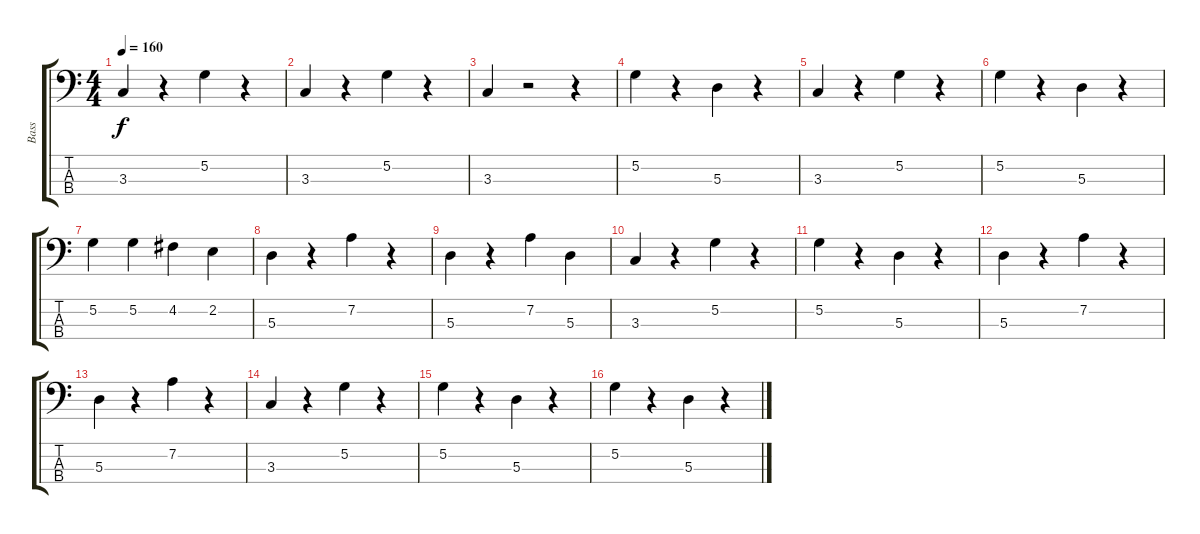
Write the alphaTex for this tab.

\track ("Bass" "Bass") {instrument electricbassfinger}
\staff {score tabs}
\tuning (G2 D2 A1 E1) {hide}
\ts (4 4)
\tempo 160
\clef f4
\ks c
3.3.4{dy f} r.4 5.2.4 r.4 |
3.3.4 r.4 5.2.4 r.4 |
3.3.4 r.2 r.4 |
5.2.4 r.4 5.3.4 r.4 |
3.3.4 r.4 5.2.4 r.4 |
5.2.4 r.4 5.3.4 r.4 |
5.2.4 5.2.4 4.2.4 2.2.4 |
5.3.4 r.4 7.2.4 r.4 |
5.3.4 r.4 7.2.4 5.3.4 |
3.3.4 r.4 5.2.4 r.4 |
5.2.4 r.4 5.3.4 r.4 |
5.3.4 r.4 7.2.4 r.4 |
5.3.4 r.4 7.2.4 r.4 |
3.3.4 r.4 5.2.4 r.4 |
5.2.4 r.4 5.3.4 r.4 |
5.2.4 r.4 5.3.4 r.4
